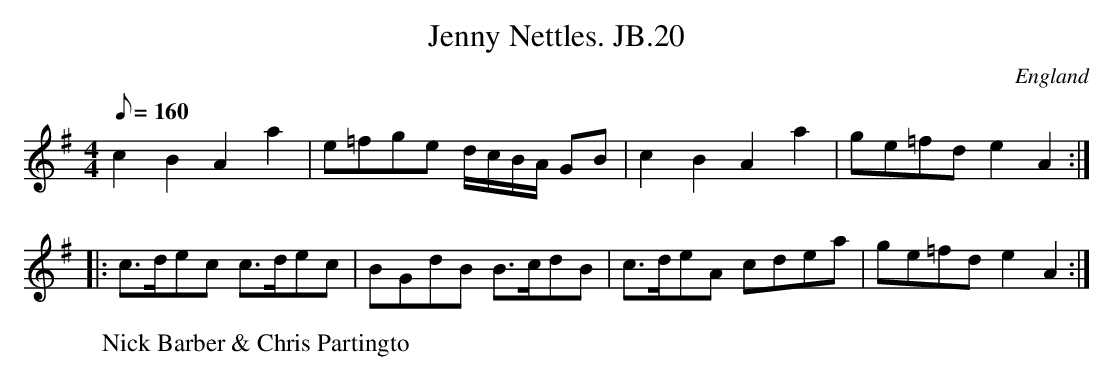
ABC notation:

X:1
T:Jenny Nettles. JB.20
M:4/4
L:1/8
Q:160
O:England
W:Nick Barber & Chris Partingto
K:G
c2B2A2a2|e=fge d/c/B/A/ GB|c2B2A2a2|ge=fde2A2:|!
|:c>dec c>dec|BGdB B>cdB|c>deA cdea|ge=fde2A2:|]
